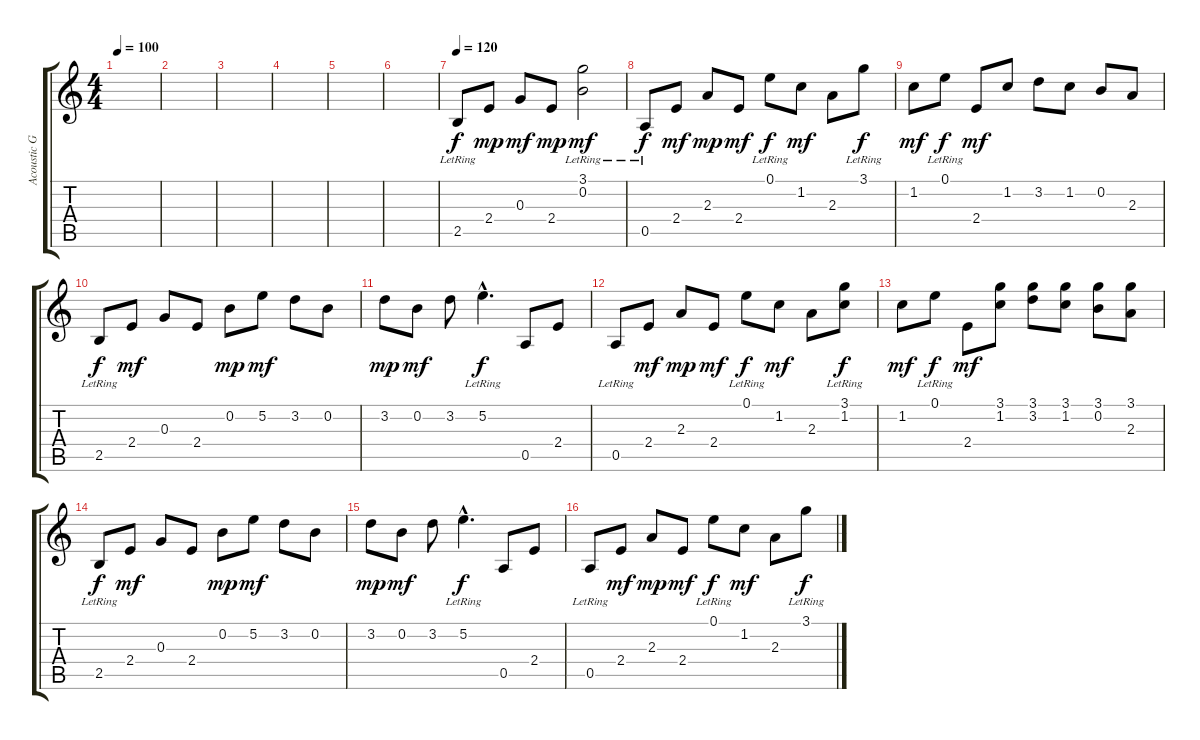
\track ("Acoustic Guitar" "Acoustic G") {instrument acousticguitarsteel}
\staff {score tabs}
\tuning (E4 B3 G3 D3 A2 E2) {hide}
\ts (4 4)
\tempo 100
\clef g2
\ks c
|
|
|
|
|
|
\tempo 120
2.5{lr}.8{volume 16} 2.4.8{dy mp} 0.3.8{dy mf} 2.4.8{dy mp} (3.1{lr} 0.2{lr}).2{dy mf} |
0.5{lr}.8{dy f} 2.4.8{dy mf} 2.3.8{dy mp} 2.4.8{dy mf} 0.1{lr}.8{dy f} 1.2.8{dy mf} 2.3.8 3.1{lr}.8{dy f} |
1.2.8{dy mf} 0.1{lr}.8{dy f} 2.4.8{dy mf} 1.2.8 3.2.8 1.2.8 0.2.8 2.3.8 |
2.5{lr}.8{dy f} 2.4.8{dy mf} 0.3.8 2.4.8 0.2.8{dy mp} 5.2.8{dy mf} 3.2.8 0.2.8 |
3.2.8{dy mp} 0.2.8{dy mf} 3.2.8 5.2{hac lr}.4{d dy f} 0.5.8 2.4.8 |
0.5{lr}.8 2.4.8{dy mf} 2.3.8{dy mp} 2.4.8{dy mf} 0.1{lr}.8{dy f} 1.2.8{dy mf} 2.3.8 (3.1{lr} 1.2).8{dy f} |
1.2.8{dy mf} 0.1{lr}.8{dy f} 2.4.8{dy mf} (3.1 1.2).8 (3.1 3.2).8 (3.1 1.2).8 (3.1 0.2).8 (3.1 2.3).8 |
2.5{lr}.8{dy f} 2.4.8{dy mf} 0.3.8 2.4.8 0.2.8{dy mp} 5.2.8{dy mf} 3.2.8 0.2.8 |
3.2.8{dy mp} 0.2.8{dy mf} 3.2.8 5.2{hac lr}.4{d dy f} 0.5.8 2.4.8 |
0.5{lr}.8 2.4.8{dy mf} 2.3.8{dy mp} 2.4.8{dy mf} 0.1{lr}.8{dy f} 1.2.8{dy mf} 2.3.8 3.1{lr}.8{dy f}
